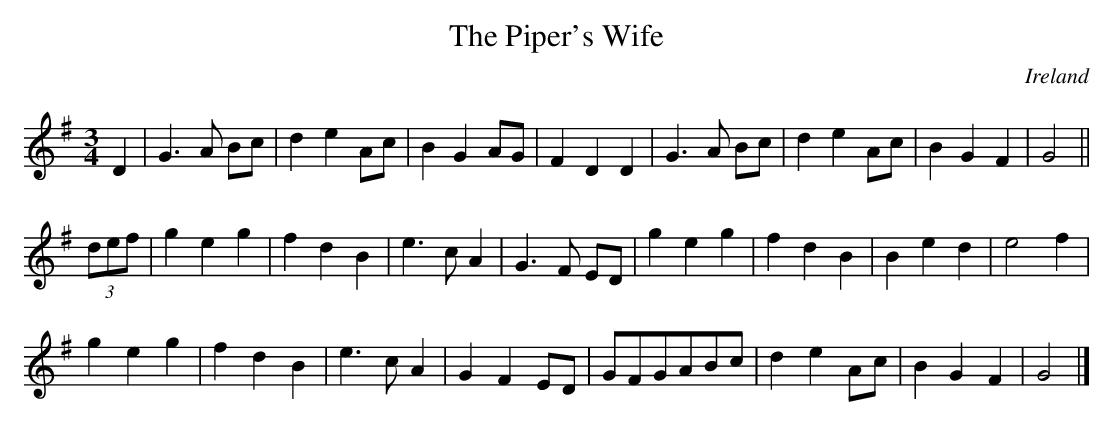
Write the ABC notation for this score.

X:1
T:The Piper's Wife
M:3/4
L:1/4
O:Ireland
K:G major
D | \
G>A B/c/ | de A/c/ | BG A/G/ | FDD | G>A B/c/ | de A/c/ | BGF | G2 ||
(3d/e/f/ | \
geg | fdB | e>c A | G>F E/D/ | geg | fdB | Bed | e2 f |
geg | fdB | e>c A | GF E/D/  | G/F/G/A/B/c/ | de A/c/ | BGF | G2 |]
